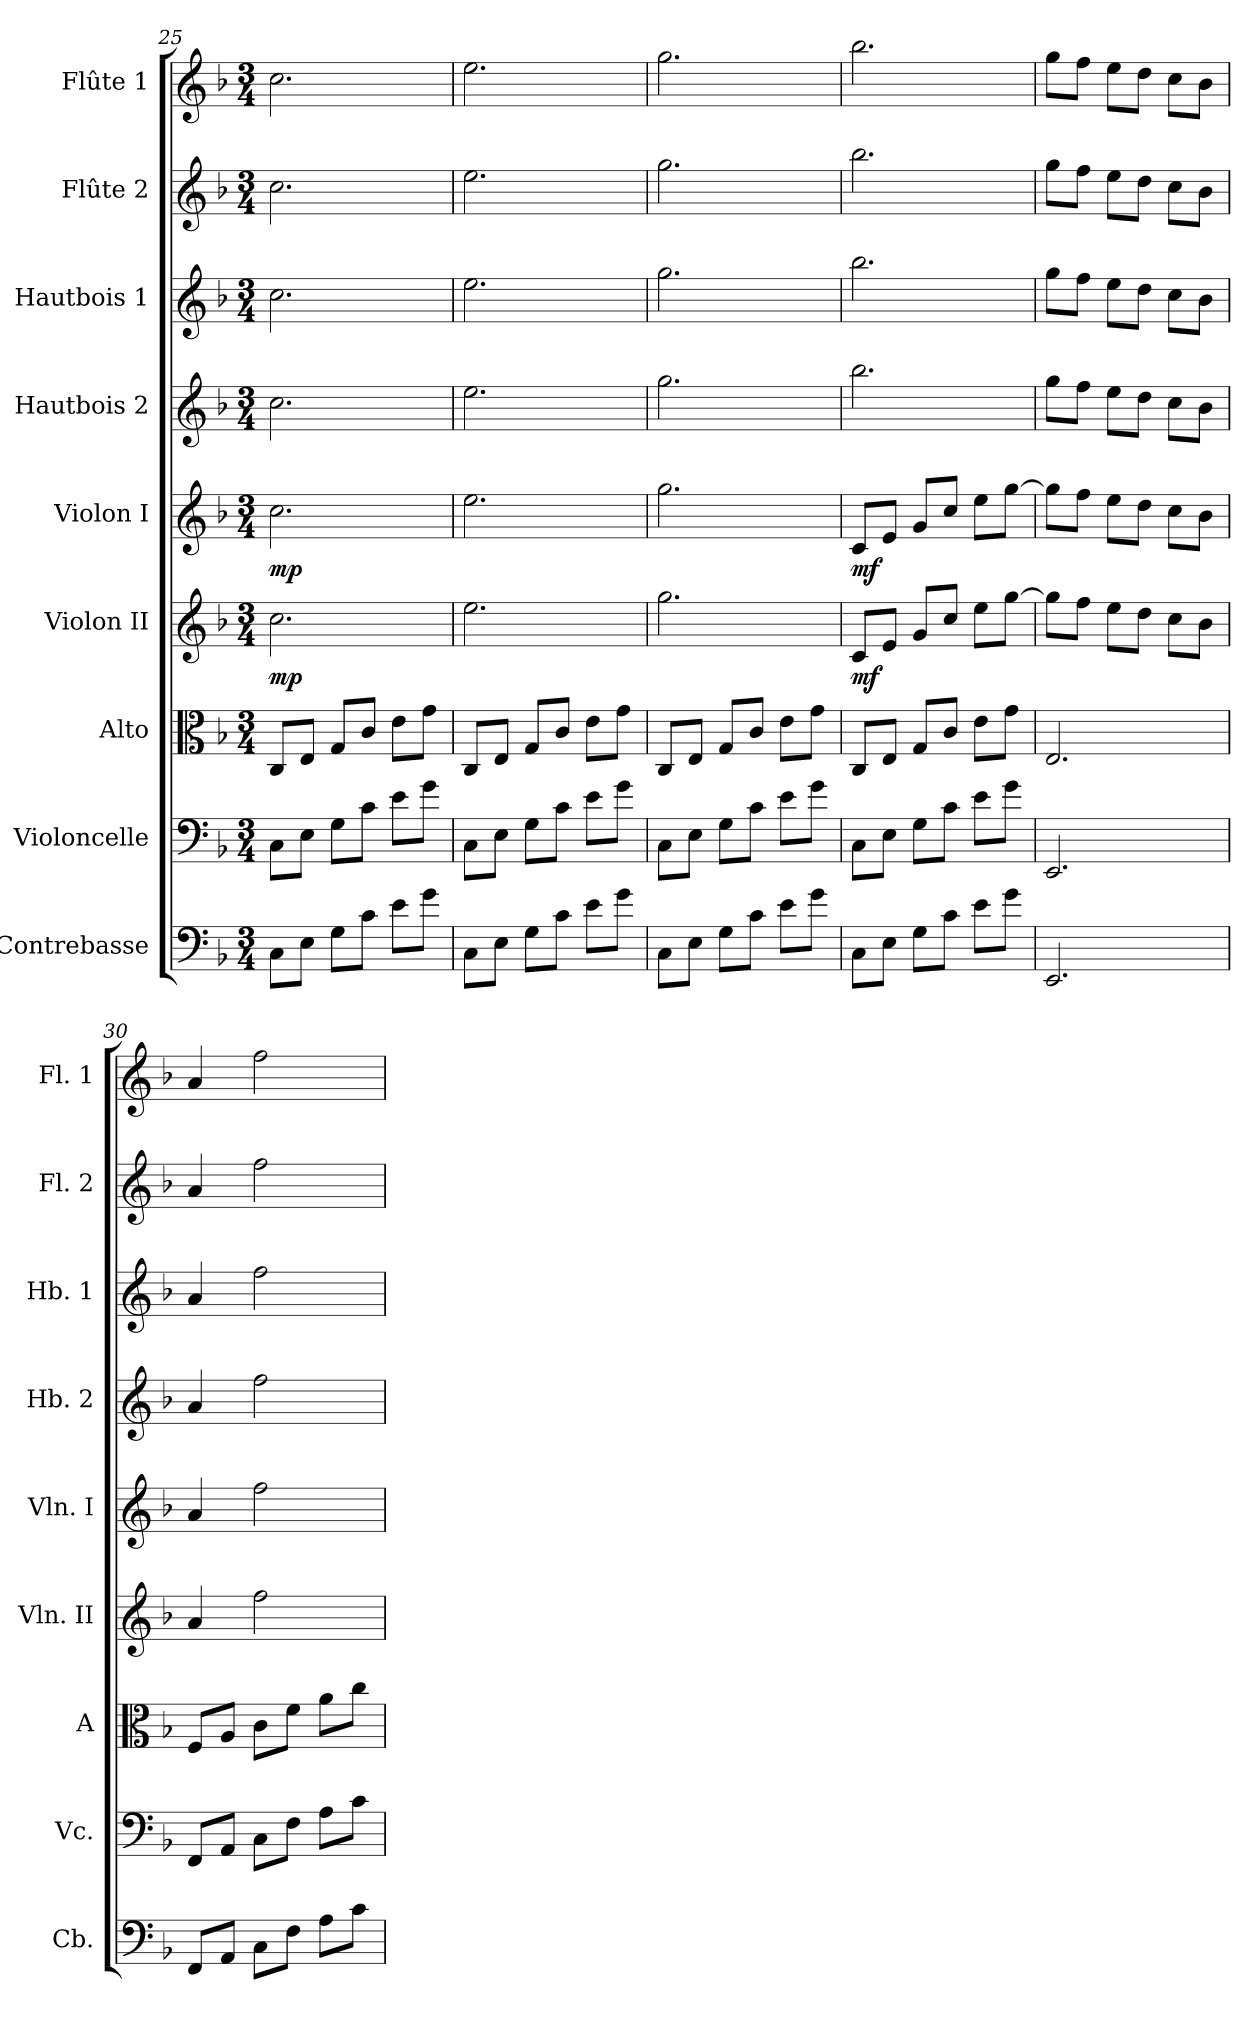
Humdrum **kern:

**kern	**kern	**kern	**kern	**dynam	**kern	**dynam	**kern	**kern	**kern	**kern
*part9	*part8	*part7	*part6	*part6	*part5	*part5	*part4	*part3	*part2	*part1
*staff9	*staff8	*staff7	*staff6	*staff6	*staff5	*staff5	*staff4	*staff3	*staff2	*staff1
*I"Contrebasse	*I"Violoncelle	*I"Alto	*I"Violon II	*	*I"Violon I	*	*I"Hautbois 2	*I"Hautbois 1	*I"Flûte 2	*I"Flûte 1
*I'Cb.	*I'Vc.	*I'A	*I'Vln. II	*	*I'Vln. I	*	*I'Hb. 2	*I'Hb. 1	*I'Fl. 2	*I'Fl. 1
!!LO:PB:g=z
*clefF4	*clefF4	*clefC3	*clefG2	*	*clefG2	*	*clefG2	*clefG2	*clefG2	*clefG2
*ITrd7c12	*	*	*	*	*	*	*	*	*	*
*k[b-]	*k[b-]	*k[b-]	*k[b-]	*	*k[b-]	*	*k[b-]	*k[b-]	*k[b-]	*k[b-]
*d:	*d:	*d:	*d:	*	*d:	*	*d:	*d:	*d:	*d:
*M3/4	*M3/4	*M3/4	*M3/4	*	*M3/4	*	*M3/4	*M3/4	*M3/4	*M3/4
=25	=25	=25	=25	=25	=25	=25	=25	=25	=25	=25
!	!	!	!	!LO:DY:b	!	!LO:DY:b	!	!	!	!
8CC\L	8C\L	8C/L	2.cc\	mp	2.cc\	mp	2.cc\	2.cc\	2.cc\	2.cc\
8EE\J	8E\J	8E/J	.	.	.	.	.	.	.	.
8GG\L	8G\L	8G/L	.	.	.	.	.	.	.	.
8C\J	8c\J	8c/J	.	.	.	.	.	.	.	.
8E\L	8e\L	8e\L	.	.	.	.	.	.	.	.
8G\J	8g\J	8g\J	.	.	.	.	.	.	.	.
=26	=26	=26	=26	=26	=26	=26	=26	=26	=26	=26
8CC\L	8C\L	8C/L	2.ee\	.	2.ee\	.	2.ee\	2.ee\	2.ee\	2.ee\
8EE\J	8E\J	8E/J	.	.	.	.	.	.	.	.
8GG\L	8G\L	8G/L	.	.	.	.	.	.	.	.
8C\J	8c\J	8c/J	.	.	.	.	.	.	.	.
8E\L	8e\L	8e\L	.	.	.	.	.	.	.	.
8G\J	8g\J	8g\J	.	.	.	.	.	.	.	.
=27	=27	=27	=27	=27	=27	=27	=27	=27	=27	=27
8CC\L	8C\L	8C/L	2.gg\	.	2.gg\	.	2.gg\	2.gg\	2.gg\	2.gg\
8EE\J	8E\J	8E/J	.	.	.	.	.	.	.	.
8GG\L	8G\L	8G/L	.	.	.	.	.	.	.	.
8C\J	8c\J	8c/J	.	.	.	.	.	.	.	.
8E\L	8e\L	8e\L	.	.	.	.	.	.	.	.
8G\J	8g\J	8g\J	.	.	.	.	.	.	.	.
=28	=28	=28	=28	=28	=28	=28	=28	=28	=28	=28
!	!	!	!	!LO:DY:b	!	!LO:DY:b	!	!	!	!
8CC\L	8C\L	8C/L	8c/L	mf	8c/L	mf	2.bb-\	2.bb-\	2.bb-\	2.bb-\
8EE\J	8E\J	8E/J	8e/J	.	8e/J	.	.	.	.	.
8GG\L	8G\L	8G/L	8g/L	.	8g/L	.	.	.	.	.
8C\J	8c\J	8c/J	8cc/J	.	8cc/J	.	.	.	.	.
8E\L	8e\L	8e\L	8ee\L	.	8ee\L	.	.	.	.	.
8G\J	8g\J	8g\J	[8gg\J	.	[8gg\J	.	.	.	.	.
!!LO:PB:g=z
=29	=29	=29	=29	=29	=29	=29	=29	=29	=29	=29
2.EEE/	2.EE/	2.E/	8gg\L]	.	8gg\L]	.	8gg\L	8gg\L	8gg\L	8gg\L
.	.	.	8ff\J	.	8ff\J	.	8ff\J	8ff\J	8ff\J	8ff\J
.	.	.	8ee\L	.	8ee\L	.	8ee\L	8ee\L	8ee\L	8ee\L
.	.	.	8dd\J	.	8dd\J	.	8dd\J	8dd\J	8dd\J	8dd\J
.	.	.	8cc\L	.	8cc\L	.	8cc\L	8cc\L	8cc\L	8cc\L
.	.	.	8b-\J	.	8b-\J	.	8b-\J	8b-\J	8b-\J	8b-\J
=30	=30	=30	=30	=30	=30	=30	=30	=30	=30	=30
8FFF/L	8FF/L	8F/L	4a/	.	4a/	.	4a/	4a/	4a/	4a/
8AAA/J	8AA/J	8A/J	.	.	.	.	.	.	.	.
8CC\L	8C\L	8c\L	2ff\	.	2ff\	.	2ff\	2ff\	2ff\	2ff\
8FF\J	8F\J	8f\J	.	.	.	.	.	.	.	.
8AA\L	8A\L	8a\L	.	.	.	.	.	.	.	.
8C\J	8c\J	8cc\J	.	.	.	.	.	.	.	.
=	=	=	=	=	=	=	=	=	=	=
*-	*-	*-	*-	*-	*-	*-	*-	*-	*-	*-
